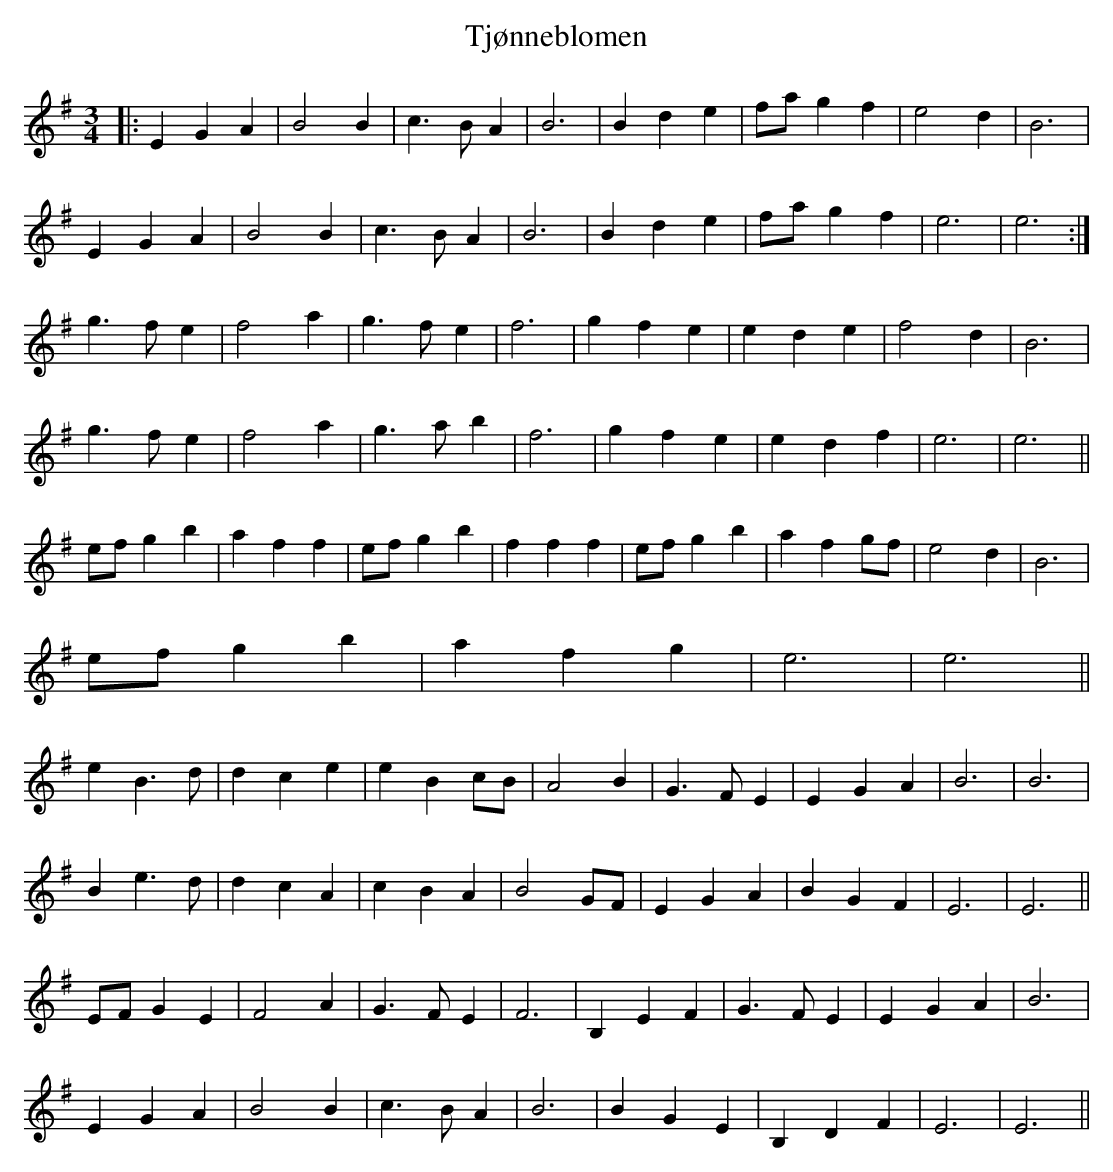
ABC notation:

X:1
T: Tjønneblomen
M: 3/4
L: 1/8
K: Emin
|:E2 G2 A2|B4 B2|c3B A2|B6|B2 d2 e2|fa g2 f2|e4 d2|B6|
E2 G2 A2|B4 B2|c3B A2|B6|B2 d2 e2|fa g2 f2|e6|e6:|
g3f e2|f4 a2|g3f e2|f6|g2 f2 e2|e2 d2 e2|f4 d2|B6|
g3f e2|f4 a2|g3 a b2|f6|g2 f2 e2|e2 d2 f2|e6|e6||
ef g2 b2|a2 f2 f2|ef g2 b2|f2 f2 f2|ef g2 b2|a2 f2 gf|e4d2|B6|
ef g2 b2|a2 f2 g2|e6|e6||
e2 B3 d|d2 c2 e2|e2 B2 cB|A4 B2|G3 F E2|E2 G2 A2|B6|B6|
B2 e3d|d2 c2 A2|c2 B2 A2|B4 GF|E2 G2 A2|B2 G2 F2|E6|E6||
EF G2 E2|F4 A2|G3 F E2|F6|B,2 E2 F2|G3 F E2|E2 G2 A2|B6|
E2 G2 A2|B4 B2|c3B A2|B6|B2 G2 E2|B,2 D2 F2|E6|E6||
